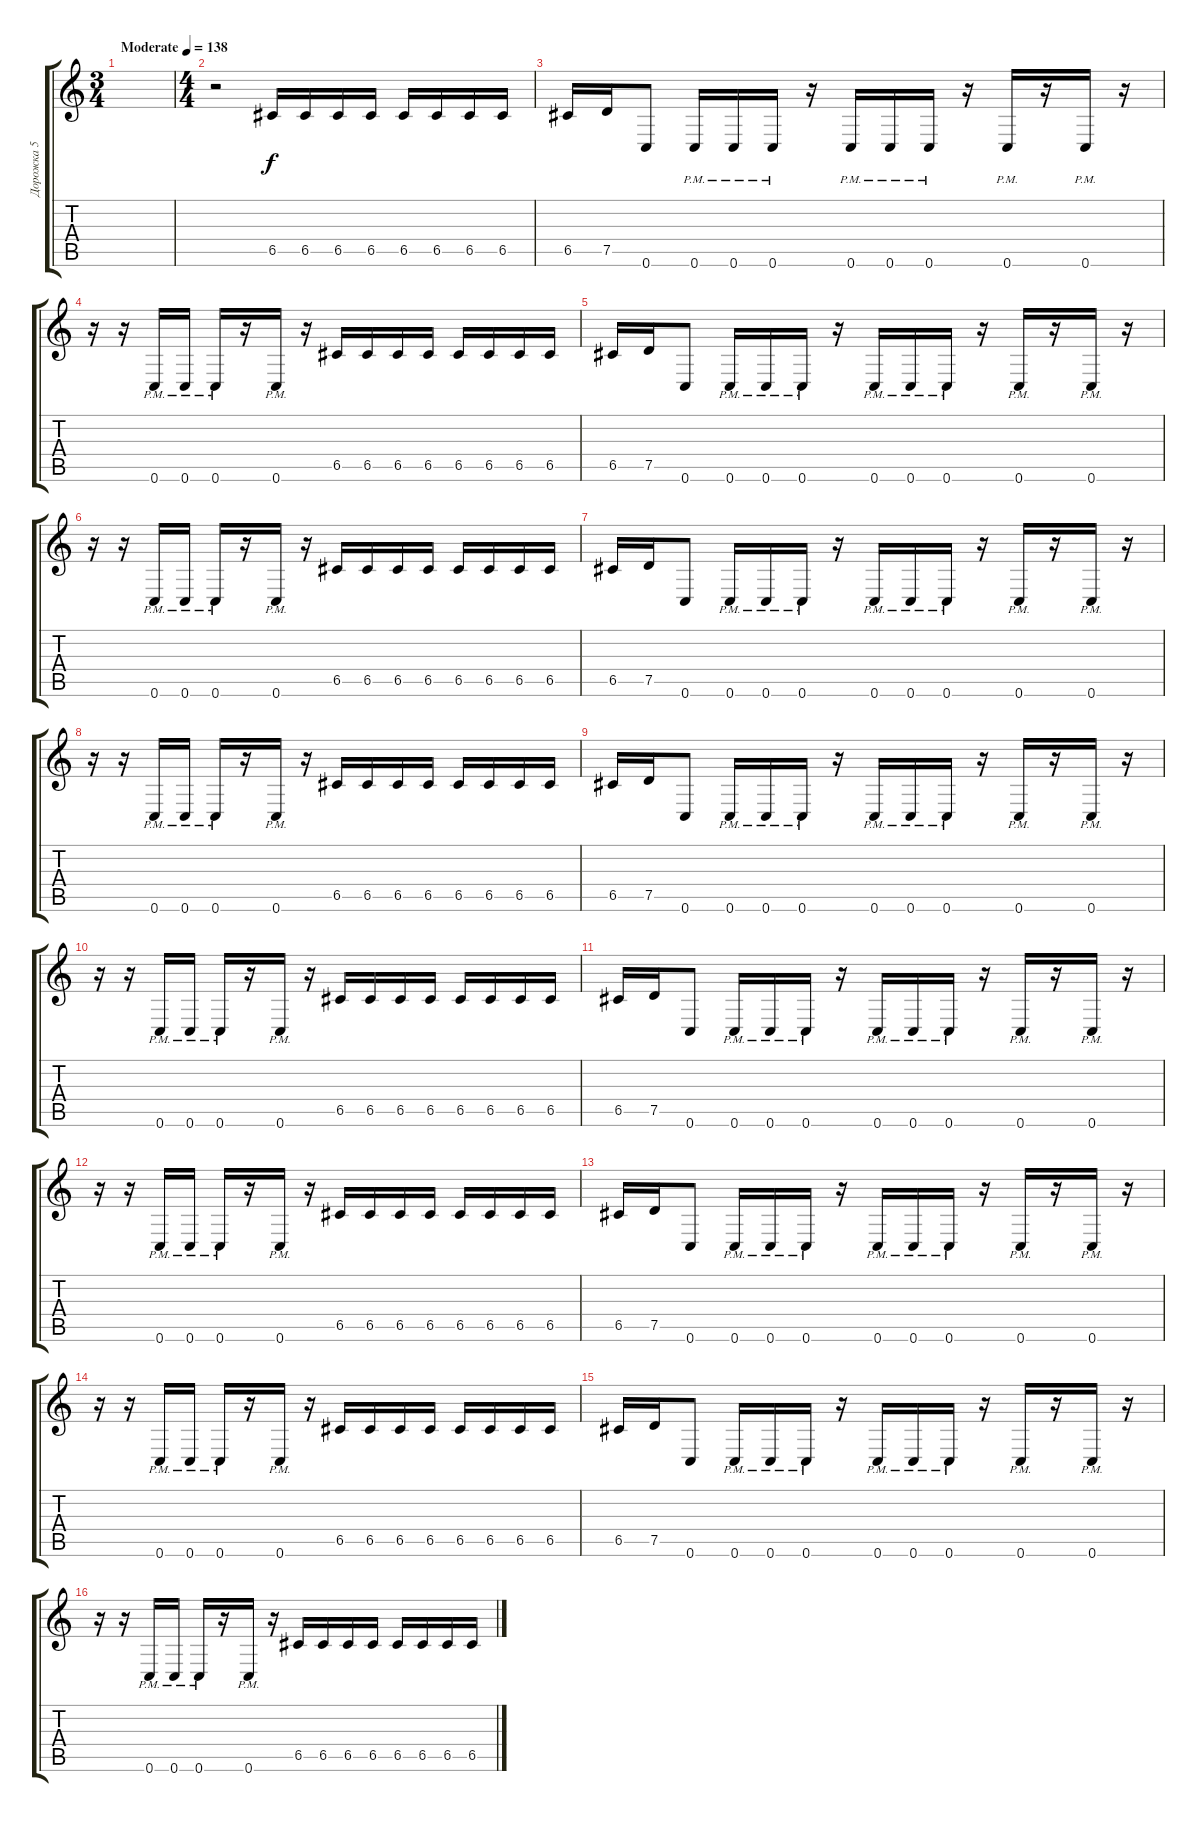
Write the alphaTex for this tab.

\track ("Дорожка 5" "Дорожка 5") {instrument overdrivenguitar}
\staff {score tabs}
\tuning (D4 A3 F3 C3 G2 C2) {hide}
\ts (3 4)
\tempo (138 "Moderate")
\clef g2
\ks c
|
\ts (4 4)
r.2 6.5.16 6.5.16 6.5.16 6.5.16 6.5.16 6.5.16 6.5.16 6.5.16 |
6.5.16 7.5.16 0.6.8 0.6{pm}.16 0.6{pm}.16 0.6{pm}.16 r.16 0.6{pm}.16 0.6{pm}.16 0.6{pm}.16 r.16 0.6{pm}.16 r.16 0.6{pm}.16 r.16 |
r.16 r.16 0.6{pm}.16 0.6{pm}.16 0.6{pm}.16 r.16 0.6{pm}.16 r.16 6.5.16 6.5.16 6.5.16 6.5.16 6.5.16 6.5.16 6.5.16 6.5.16 |
6.5.16 7.5.16 0.6.8 0.6{pm}.16 0.6{pm}.16 0.6{pm}.16 r.16 0.6{pm}.16 0.6{pm}.16 0.6{pm}.16 r.16 0.6{pm}.16 r.16 0.6{pm}.16 r.16 |
r.16 r.16 0.6{pm}.16 0.6{pm}.16 0.6{pm}.16 r.16 0.6{pm}.16 r.16 6.5.16 6.5.16 6.5.16 6.5.16 6.5.16 6.5.16 6.5.16 6.5.16 |
6.5.16 7.5.16 0.6.8 0.6{pm}.16 0.6{pm}.16 0.6{pm}.16 r.16 0.6{pm}.16 0.6{pm}.16 0.6{pm}.16 r.16 0.6{pm}.16 r.16 0.6{pm}.16 r.16 |
r.16 r.16 0.6{pm}.16 0.6{pm}.16 0.6{pm}.16 r.16 0.6{pm}.16 r.16 6.5.16 6.5.16 6.5.16 6.5.16 6.5.16 6.5.16 6.5.16 6.5.16 |
6.5.16 7.5.16 0.6.8 0.6{pm}.16 0.6{pm}.16 0.6{pm}.16 r.16 0.6{pm}.16 0.6{pm}.16 0.6{pm}.16 r.16 0.6{pm}.16 r.16 0.6{pm}.16 r.16 |
r.16 r.16 0.6{pm}.16 0.6{pm}.16 0.6{pm}.16 r.16 0.6{pm}.16 r.16 6.5.16 6.5.16 6.5.16 6.5.16 6.5.16 6.5.16 6.5.16 6.5.16 |
6.5.16 7.5.16 0.6.8 0.6{pm}.16 0.6{pm}.16 0.6{pm}.16 r.16 0.6{pm}.16 0.6{pm}.16 0.6{pm}.16 r.16 0.6{pm}.16 r.16 0.6{pm}.16 r.16 |
r.16 r.16 0.6{pm}.16 0.6{pm}.16 0.6{pm}.16 r.16 0.6{pm}.16 r.16 6.5.16 6.5.16 6.5.16 6.5.16 6.5.16 6.5.16 6.5.16 6.5.16 |
6.5.16 7.5.16 0.6.8 0.6{pm}.16 0.6{pm}.16 0.6{pm}.16 r.16 0.6{pm}.16 0.6{pm}.16 0.6{pm}.16 r.16 0.6{pm}.16 r.16 0.6{pm}.16 r.16 |
r.16 r.16 0.6{pm}.16 0.6{pm}.16 0.6{pm}.16 r.16 0.6{pm}.16 r.16 6.5.16 6.5.16 6.5.16 6.5.16 6.5.16 6.5.16 6.5.16 6.5.16 |
6.5.16 7.5.16 0.6.8 0.6{pm}.16 0.6{pm}.16 0.6{pm}.16 r.16 0.6{pm}.16 0.6{pm}.16 0.6{pm}.16 r.16 0.6{pm}.16 r.16 0.6{pm}.16 r.16 |
r.16 r.16 0.6{pm}.16 0.6{pm}.16 0.6{pm}.16 r.16 0.6{pm}.16 r.16 6.5.16 6.5.16 6.5.16 6.5.16 6.5.16 6.5.16 6.5.16 6.5.16
